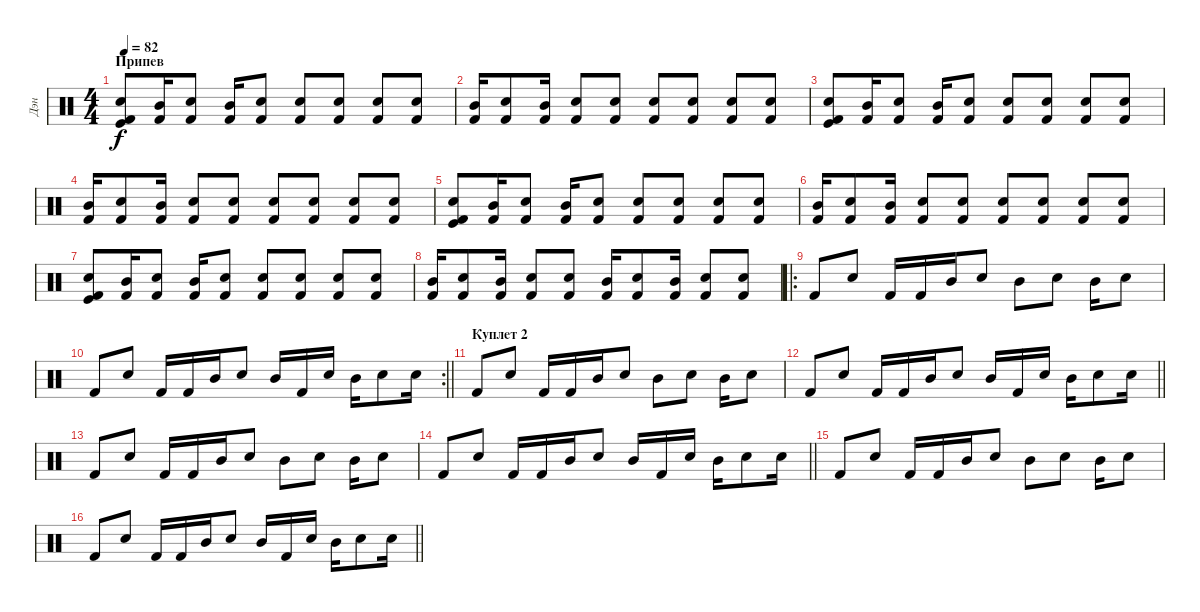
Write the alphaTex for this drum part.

\track ("Дэн" "Дэн") {instrument percussion}
\staff {score}
\articulation defaults
\ts (4 4)
\section ("" "Припев")
\tempo 82
\clef neutral
\ks c
("Snare (hit) 2" "Kick (hit)" "Kick (hit) 2").8{dy f} ("Mid Tom (hit)" "Kick (hit) 2").16 ("Snare (hit) 2" "Kick (hit) 2").8 ("Mid Tom (hit)" "Kick (hit) 2").16 ("Snare (hit) 2" "Kick (hit) 2").8 ("Snare (hit) 2" "Kick (hit) 2").8 ("Snare (hit) 2" "Kick (hit) 2").8 ("Snare (hit) 2" "Kick (hit) 2").8 ("Snare (hit) 2" "Kick (hit) 2").8 |
("Mid Tom (hit)" "Kick (hit) 2").16 ("Snare (hit) 2" "Kick (hit) 2").8 ("Mid Tom (hit)" "Kick (hit) 2").16 ("Snare (hit) 2" "Kick (hit) 2").8 ("Snare (hit) 2" "Kick (hit) 2").8 ("Snare (hit) 2" "Kick (hit) 2").8 ("Snare (hit) 2" "Kick (hit) 2").8 ("Snare (hit) 2" "Kick (hit) 2").8 ("Snare (hit) 2" "Kick (hit) 2").8 |
("Snare (hit) 2" "Kick (hit)" "Kick (hit) 2").8 ("Mid Tom (hit)" "Kick (hit) 2").16 ("Snare (hit) 2" "Kick (hit) 2").8 ("Mid Tom (hit)" "Kick (hit) 2").16 ("Snare (hit) 2" "Kick (hit) 2").8 ("Snare (hit) 2" "Kick (hit) 2").8 ("Snare (hit) 2" "Kick (hit) 2").8 ("Snare (hit) 2" "Kick (hit) 2").8 ("Snare (hit) 2" "Kick (hit) 2").8 |
("Mid Tom (hit)" "Kick (hit) 2").16 ("Snare (hit) 2" "Kick (hit) 2").8 ("Mid Tom (hit)" "Kick (hit) 2").16 ("Snare (hit) 2" "Kick (hit) 2").8 ("Snare (hit) 2" "Kick (hit) 2").8 ("Snare (hit) 2" "Kick (hit) 2").8 ("Snare (hit) 2" "Kick (hit) 2").8 ("Snare (hit) 2" "Kick (hit) 2").8 ("Snare (hit) 2" "Kick (hit) 2").8 |
("Snare (hit) 2" "Kick (hit)" "Kick (hit) 2").8 ("Mid Tom (hit)" "Kick (hit) 2").16 ("Snare (hit) 2" "Kick (hit) 2").8 ("Mid Tom (hit)" "Kick (hit) 2").16 ("Snare (hit) 2" "Kick (hit) 2").8 ("Snare (hit) 2" "Kick (hit) 2").8 ("Snare (hit) 2" "Kick (hit) 2").8 ("Snare (hit) 2" "Kick (hit) 2").8 ("Snare (hit) 2" "Kick (hit) 2").8 |
("Mid Tom (hit)" "Kick (hit) 2").16 ("Snare (hit) 2" "Kick (hit) 2").8 ("Mid Tom (hit)" "Kick (hit) 2").16 ("Snare (hit) 2" "Kick (hit) 2").8 ("Snare (hit) 2" "Kick (hit) 2").8 ("Snare (hit) 2" "Kick (hit) 2").8 ("Snare (hit) 2" "Kick (hit) 2").8 ("Snare (hit) 2" "Kick (hit) 2").8 ("Snare (hit) 2" "Kick (hit) 2").8 |
("Snare (hit) 2" "Kick (hit)" "Kick (hit) 2").8 ("Mid Tom (hit)" "Kick (hit) 2").16 ("Snare (hit) 2" "Kick (hit) 2").8 ("Mid Tom (hit)" "Kick (hit) 2").16 ("Snare (hit) 2" "Kick (hit) 2").8 ("Snare (hit) 2" "Kick (hit) 2").8 ("Snare (hit) 2" "Kick (hit) 2").8 ("Snare (hit) 2" "Kick (hit) 2").8 ("Snare (hit) 2" "Kick (hit) 2").8 |
("Mid Tom (hit)" "Kick (hit) 2").16 ("Snare (hit) 2" "Kick (hit) 2").8 ("Mid Tom (hit)" "Kick (hit) 2").16 ("Snare (hit) 2" "Kick (hit) 2").8 ("Snare (hit) 2" "Kick (hit) 2").8 ("Mid Tom (hit)" "Kick (hit) 2").16 ("Snare (hit) 2" "Kick (hit) 2").8 ("Mid Tom (hit)" "Kick (hit) 2").16 ("Snare (hit) 2" "Kick (hit) 2").8 ("Snare (hit) 2" "Kick (hit) 2").8 |
\ro "Kick (hit) 2".8 "Snare (hit) 2".8 "Kick (hit) 2".16 "Kick (hit) 2".16 "Mid Tom (hit)".16 "Snare (hit) 2".8 "Mid Tom (hit)".8 "Snare (hit) 2".8 "Mid Tom (hit)".16 "Snare (hit) 2".8
|
\rc 2
\barLineRight lightlight "Kick (hit) 2".8 "Snare (hit) 2".8 "Kick (hit) 2".16 "Kick (hit) 2".16 "Mid Tom (hit)".16 "Snare (hit) 2".8 "Mid Tom (hit)".16 "Kick (hit) 2".16 "Snare (hit) 2".16 "Mid Tom (hit)".16 "Snare (hit) 2".8 "Snare (hit) 2".16
|
\section ("" "Куплет 2")
"Kick (hit) 2".8 "Snare (hit) 2".8 "Kick (hit) 2".16 "Kick (hit) 2".16 "Mid Tom (hit)".16 "Snare (hit) 2".8 "Mid Tom (hit)".8 "Snare (hit) 2".8 "Mid Tom (hit)".16 "Snare (hit) 2".8 |
\barLineRight lightlight "Kick (hit) 2".8 "Snare (hit) 2".8 "Kick (hit) 2".16 "Kick (hit) 2".16 "Mid Tom (hit)".16 "Snare (hit) 2".8 "Mid Tom (hit)".16 "Kick (hit) 2".16 "Snare (hit) 2".16 "Mid Tom (hit)".16 "Snare (hit) 2".8 "Snare (hit) 2".16
|
"Kick (hit) 2".8 "Snare (hit) 2".8 "Kick (hit) 2".16 "Kick (hit) 2".16 "Mid Tom (hit)".16 "Snare (hit) 2".8 "Mid Tom (hit)".8 "Snare (hit) 2".8 "Mid Tom (hit)".16 "Snare (hit) 2".8 |
\barLineRight lightlight "Kick (hit) 2".8 "Snare (hit) 2".8 "Kick (hit) 2".16 "Kick (hit) 2".16 "Mid Tom (hit)".16 "Snare (hit) 2".8 "Mid Tom (hit)".16 "Kick (hit) 2".16 "Snare (hit) 2".16 "Mid Tom (hit)".16 "Snare (hit) 2".8 "Snare (hit) 2".16
|
"Kick (hit) 2".8 "Snare (hit) 2".8 "Kick (hit) 2".16 "Kick (hit) 2".16 "Mid Tom (hit)".16 "Snare (hit) 2".8 "Mid Tom (hit)".8 "Snare (hit) 2".8 "Mid Tom (hit)".16 "Snare (hit) 2".8 |
\barLineRight lightlight "Kick (hit) 2".8 "Snare (hit) 2".8 "Kick (hit) 2".16 "Kick (hit) 2".16 "Mid Tom (hit)".16 "Snare (hit) 2".8 "Mid Tom (hit)".16 "Kick (hit) 2".16 "Snare (hit) 2".16 "Mid Tom (hit)".16 "Snare (hit) 2".8 "Snare (hit) 2".16
